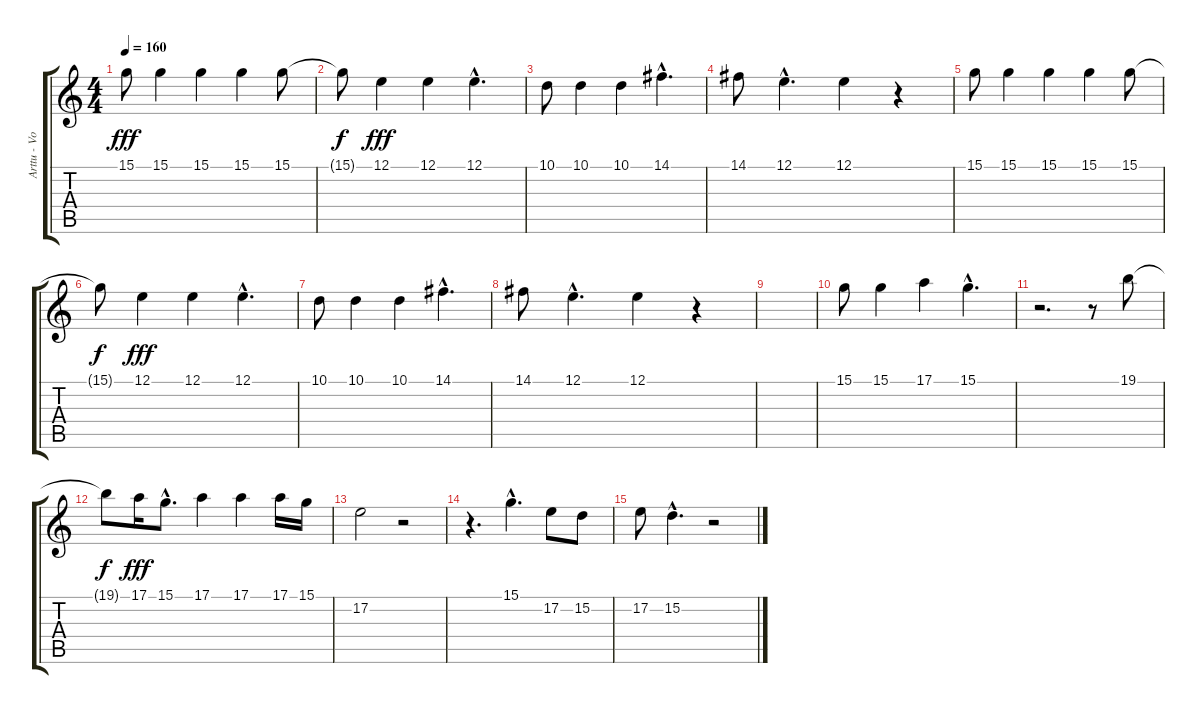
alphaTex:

\track ("Arttu - Vocals" "Arttu - Vo") {instrument lead6voice}
\staff {score tabs}
\tuning (E4 B3 G3 D3 A2 E2) {hide}
\ts (4 4)
\tempo 160
\clef g2
\ks c
15.1.8{dy fff} 15.1.4 15.1.4 15.1.4 15.1.8 |
15.1{t}.8{dy f} 12.1.4{dy fff} 12.1.4 12.1{hac}.4{d} |
10.1.8 10.1.4 10.1.4 14.1{hac}.4{d} |
14.1.8 12.1{hac}.4{d} 12.1.4 r.4 |
15.1.8 15.1.4 15.1.4 15.1.4 15.1.8 |
15.1{t}.8{dy f} 12.1.4{dy fff} 12.1.4 12.1{hac}.4{d} |
10.1.8 10.1.4 10.1.4 14.1{hac}.4{d} |
14.1.8 12.1{hac}.4{d} 12.1.4 r.4 |
|
15.1.8 15.1.4 17.1.4 15.1{hac}.4{d} |
r.2{d} r.8 19.1.8 |
19.1{t}.8{dy f} 17.1.16{dy fff} 15.1{hac}.8{d} 17.1.4 17.1.4 17.1.16 15.1.16 |
17.2.2 r.2 |
r.4{d} 15.1{hac}.4{d} 17.2.8 15.2.8 |
17.2.8 15.2{hac}.4{d} r.2
